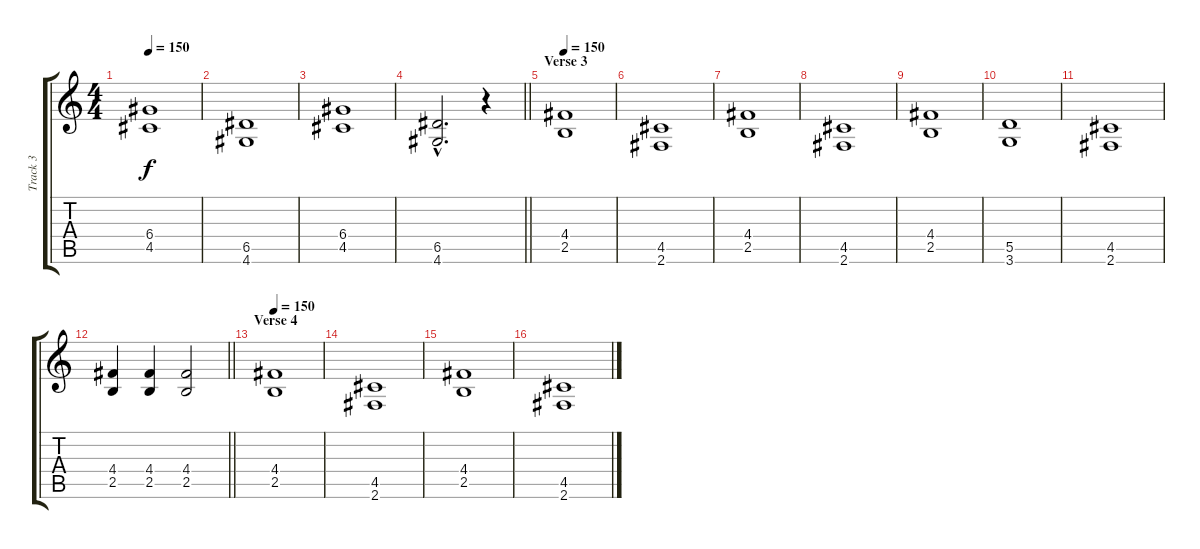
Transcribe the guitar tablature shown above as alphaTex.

\track ("Track 3" "Track 3") {instrument distortionguitar}
\staff {score tabs}
\tuning (E4 B3 G3 D3 A2 E2) {hide}
\ts (4 4)
\tempo 150
\clef g2
\ks c
(6.4 4.5).1{dy f} |
(6.5 4.6).1 |
(6.4 4.5).1 |
\barLineRight lightlight
(6.5{hac} 4.6{hac}).2{d} r.4 |
\section ("" "Verse 3")
\tempo 150
(4.4 2.5).1 |
(4.5 2.6).1 |
(4.4 2.5).1 |
(4.5 2.6).1 |
(4.4 2.5).1 |
(5.5 3.6).1 |
(4.5 2.6).1 |
\barLineRight lightlight
(4.4 2.5).4 (4.4 2.5).4 (4.4 2.5).2 |
\section ("" "Verse 4")
\tempo 150
(4.4 2.5).1 |
(4.5 2.6).1 |
(4.4 2.5).1 |
(4.5 2.6).1
